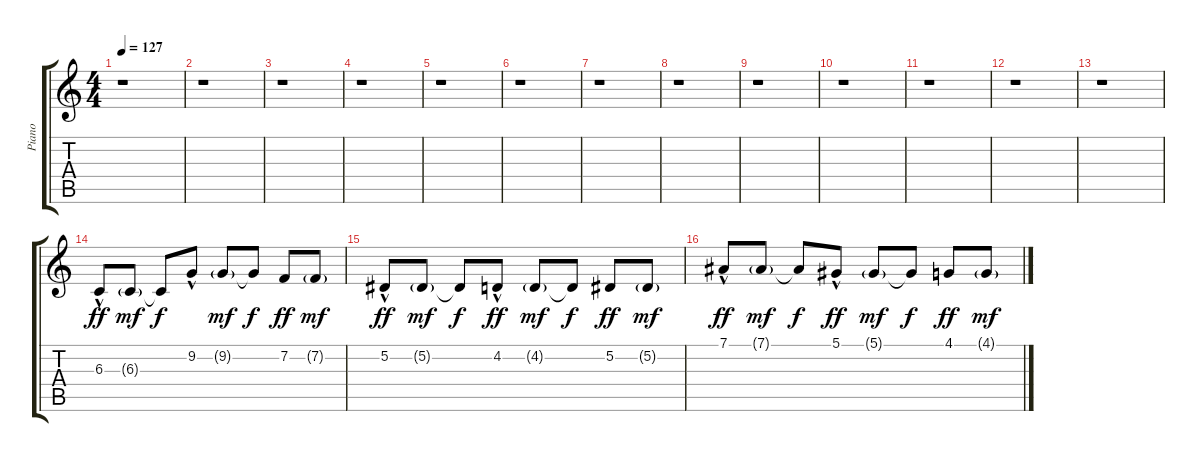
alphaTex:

\track ("Piano" "Piano") {instrument brightacousticpiano}
\staff {score tabs}
\tuning (Eb4 Bb3 Gb3 Db3 Ab2 Eb2) {hide}
\ts (4 4)
\tempo 127
\clef g2
\ks c
r.1{dy ff} |
r.1 |
r.1 |
r.1 |
r.1 |
r.1 |
r.1 |
r.1 |
r.1 |
r.1 |
r.1 |
r.1 |
r.1 |
6.3{hac}.8 6.3{g}.8{dy mf} 6.3{t}.8{dy f} 9.2{hac}.8 9.2{g}.8{dy mf} 9.2{t}.8{dy f} 7.2.8{dy ff} 7.2{g}.8{dy mf} |
5.2{hac}.8{dy ff} 5.2{g}.8{dy mf} 5.2{t}.8{dy f} 4.2{hac}.8{dy ff} 4.2{g}.8{dy mf} 4.2{t}.8{dy f} 5.2.8{dy ff} 5.2{g}.8{dy mf} |
7.1{hac}.8{dy ff} 7.1{g}.8{dy mf} 7.1{t}.8{dy f} 5.1{hac}.8{dy ff} 5.1{g}.8{dy mf} 5.1{t}.8{dy f} 4.1.8{dy ff} 4.1{g}.8{dy mf}
